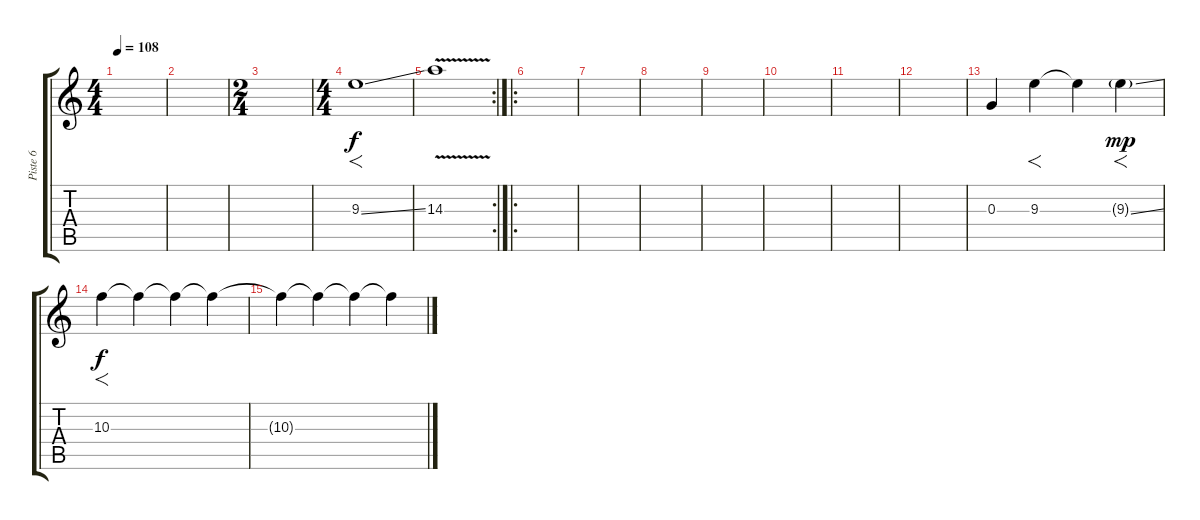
\track ("Piste 6" "Piste 6") {instrument electricguitarclean}
\staff {score tabs}
\tuning (E4 B3 G3 D3 A2 E2) {hide}
\ts (4 4)
\tempo 108
\clef g2
\ks c
|
|
\ts (2 4)
|
\ts (4 4)
9.3{ss}.1{f} |
\rc 2
14.3{v}.1 |
\ro
|
|
|
|
|
|
|
0.3.4 9.3.4{f} 9.3{t}.4 9.3{ss g}.4{f dy mp} |
10.3.4{f dy f} 10.3{t}.4 10.3{t}.4 10.3{t}.4 |
10.3{t}.4 10.3{t}.4 10.3{t}.4 10.3{t}.4
